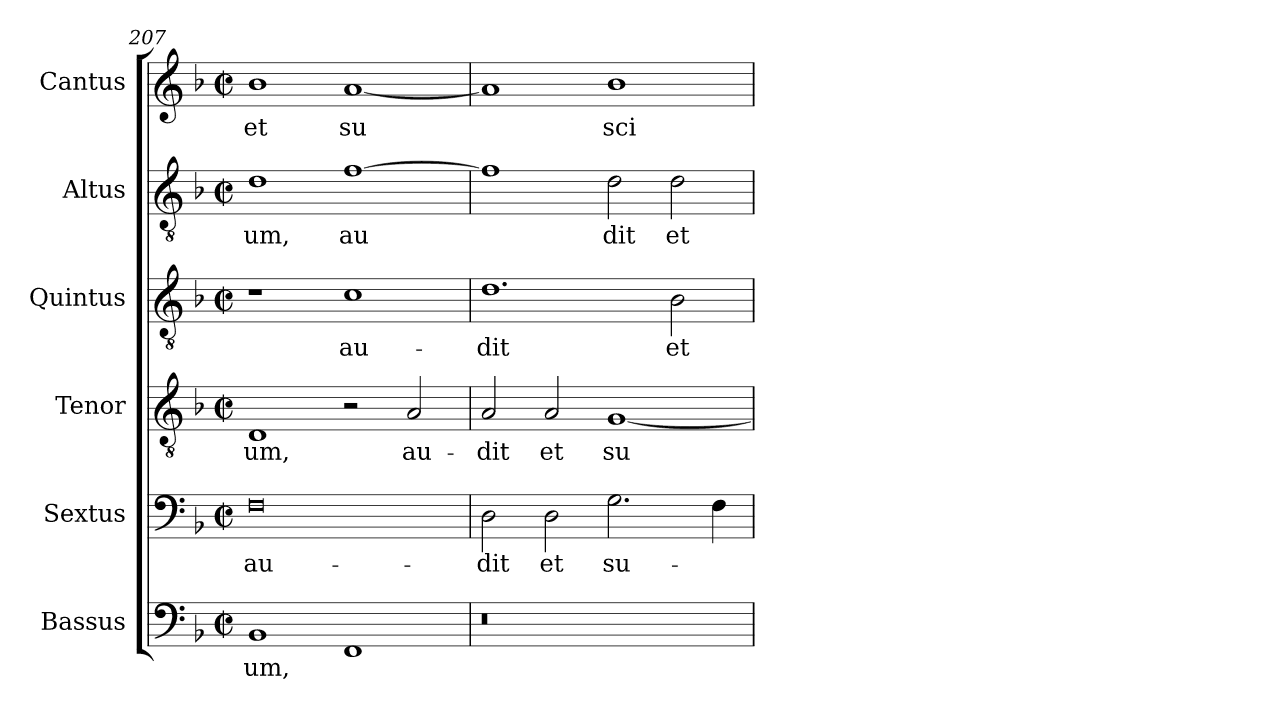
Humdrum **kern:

**kern	**text	**kern	**text	**kern	**text	**kern	**text	**kern	**text	**kern	**text
*part6	*part6	*part5	*part5	*part4	*part4	*part3	*part3	*part2	*part2	*part1	*part1
*staff6	*staff6	*staff5	*staff5	*staff4	*staff4	*staff3	*staff3	*staff2	*staff2	*staff1	*staff1
*I"Bassus	*	*I"Sextus	*	*I"Tenor	*	*I"Quintus	*	*I"Altus	*	*I"Cantus	*
*clefF4	*	*clefF4	*	*clefGv2	*	*clefGv2	*	*clefGv2	*	*clefG2	*
*k[b-]	*	*k[b-]	*	*k[b-]	*	*k[b-]	*	*k[b-]	*	*k[b-]	*
*F:	*	*F:	*	*F:	*	*F:	*	*F:	*	*F:	*
*M2/2	*	*M2/2	*	*M2/2	*	*M2/2	*	*M2/2	*	*M2/2	*
*met(c|)	*	*met(c|)	*	*met(c|)	*	*met(c|)	*	*met(c|)	*	*met(c|)	*
=207	=207	=207	=207	=207	=207	=207	=207	=207	=207	=207	=207
!	!LO:LY:b	!	!LO:LY:b:cj	!	!LO:LY:b:cj	!	!	!	!LO:LY:b:cj	!	!LO:LY:b:cj
1BB-	-um,	0F	au-	1D	-um,	1r	.	1d	um,	1b-	et
!	!	!	!	!	!	!	!LO:LY:b:cj	!	!LO:LY:b:cj	!	!LO:LY:b:cj
1FF	.	.	.	2r	.	1c	au-	[>1f	au	[>1a	su
!	!	!	!	!	!LO:LY:b:cj	!	!	!	!	!	!
.	.	.	.	2A/	au-	.	.	.	.	.	.
!!LO:LB:g=z
=208	=208	=208	=208	=208	=208	=208	=208	=208	=208	=208	=208
!	!	!	!LO:LY:b:cj	!	!LO:LY:b:cj	!	!LO:LY:b:cj	!	!	!	!
0r	.	2D\	-dit	2A/	-dit	1.d	-dit	1f]	.	1a]	.
!	!	!	!LO:LY:b:cj	!	!LO:LY:b:cj	!	!	!	!	!	!
.	.	2D\	et	2A/	et	.	.	.	.	.	.
!	!	!	!LO:LY:b:cj	!	!LO:LY:b:cj	!	!	!	!LO:LY:b:cj	!	!LO:LY:b:cj
.	.	2.G\	su-	[<1G	su	.	.	2d\	dit	1b-	sci
!	!	!	!	!	!	!	!LO:LY:b:cj	!	!LO:LY:b:cj	!	!
.	.	.	.	.	.	2B-\	et	2d\	et	.	.
.	.	4F\	.	.	.	.	.	.	.	.	.
=	=	=	=	=	=	=	=	=	=	=	=
*-	*-	*-	*-	*-	*-	*-	*-	*-	*-	*-	*-
